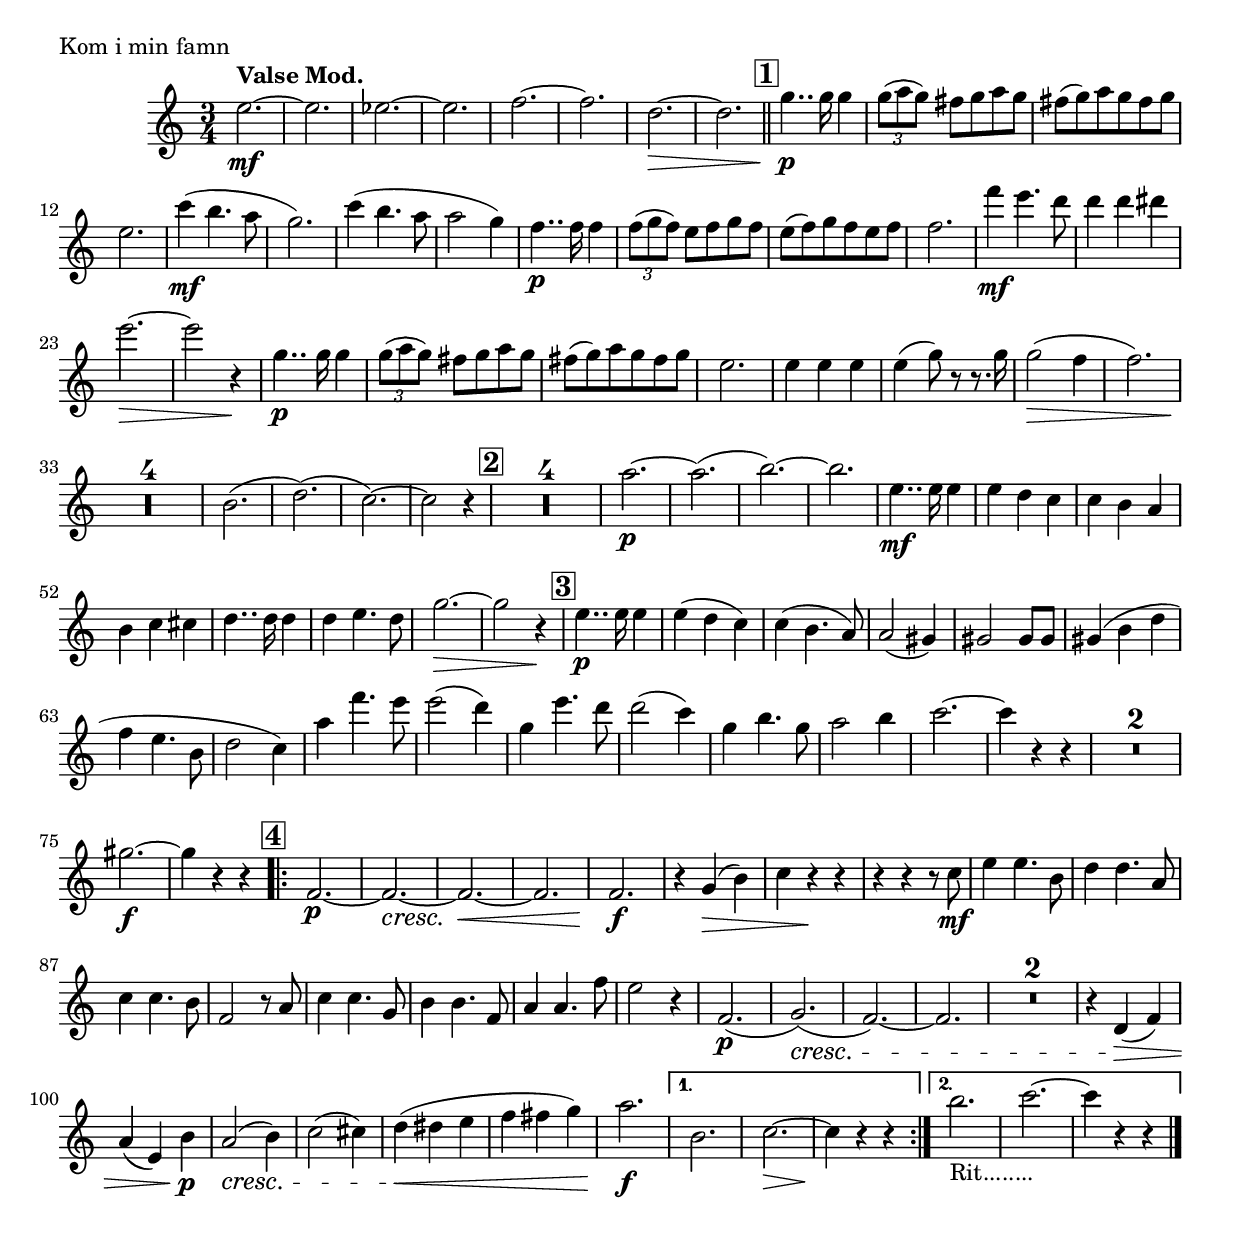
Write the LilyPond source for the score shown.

\version "2.18.0"
% When ready to include in collection:	1. Comment out top section with \Include file(s)
%					2. \midi section if present.
%Comment out from here
%{
\include "../../../Includes/Polis_format.ily"

%...to here
%}
  \score {

    % Svenska Polisens Marscher: 1. Kom i min famn  
    \relative c'' { 
    	    \clef treble \key c \major \time 3/4
    	    \set Score.markFormatter = #format-mark-numbers
    	    \set Score.markFormatter = #format-mark-box-numbers
    	    \compressFullBarRests

    	    e2.~\mf^\markup {\bold {Valse Mod.}} |e |ees~ |ees |f~ |f |d~\> |d 
    	    \bar "||"
% Rehearsal mark 1
    	    \mark \default
    	    g4..\p g16 g4 |\tuplet 3/2 {g8 (a g)} fis g a g |fis (g) a g fis g
    	    e2. |c'4\mf (b4. a8 |g2.) |c4 (b4. a8 |a2 g4) |f4..\p f16 f4
    	    \tuplet 3/2 {f8 (g f)} e f g f |e (f) g f e f |f2. |f'4\mf e4. d8
    	    d4 d dis |e2.~\> |e2 r4\! | g,4..\p g16 g4 
    	    \tuplet 3/2 {g8 (a g)} fis g a g |fis (g) a g fis g |e2. |e4 e e
    	    e (g8) r r8. g16 |g2\> (f4 |f2.) |R2.*4\! |b,2. ( |d ) ( |c~) |c2 r4

% Rehearsal mark 2
    	    \mark \default
    	    R2.*4 |a'2.~\p |a ( |b~) |b |e,4..\mf e16 e4 |e d c |c b a |b c cis 
    	    d4.. d16 d4 |d e4. d8 |g2.~\> |g2 r4\!
    	    
% Rehearsal mark 3
    	    \mark \default
	    e4..\p e16 e4 |e (d c) |c4 (b4. a8) |a2 (gis4) |gis2 gis8 gis 
	    gis4 (b d
	    f e4. b8 |d2 c4) |a' f'4. e8 |e2 (d4) |g, e'4. d8 |d2 (c4) 
	    g b4. g8 |a2 b4 |c2.~ |c4 r r |R2.*2 |gis2.~\f gis4 r r
	    
% Rehearsal mark 4
    	    \mark \default
    	    \repeat volta 2 {
	    f,2.~\p |f~\cresc |f~\< |f |f\!\f |r4 g\> (b) |c r\! r |r r r8 c\mf 
	    e4 e4. b8
	    d4 d4. a8 |c4 c4. b8 |f2 r8 a |c4 c4. g8 |b4 b4. f8 |a4 a4. f'8
	    e2 r4 |f,2.\p ( |g\cresc) ( |f~) |f |R2.*2 |r4 d\> (f) |a (e) b'\p
	    a2\cresc (b4) |c2 (cis4) |d\< (dis e |f fis g) |a2.\f	  }
	    \alternative {
	    	    {b,2. |c~\> |c4\! r r}
	    	    {b'2._\markup {Rit........} |c~ |c4 r r}
	    }
	    \bar "|."
    }%end relative
    \header {
    	    piece = "Kom i min famn"
    	    composer = ""
    	}
  }%end score
